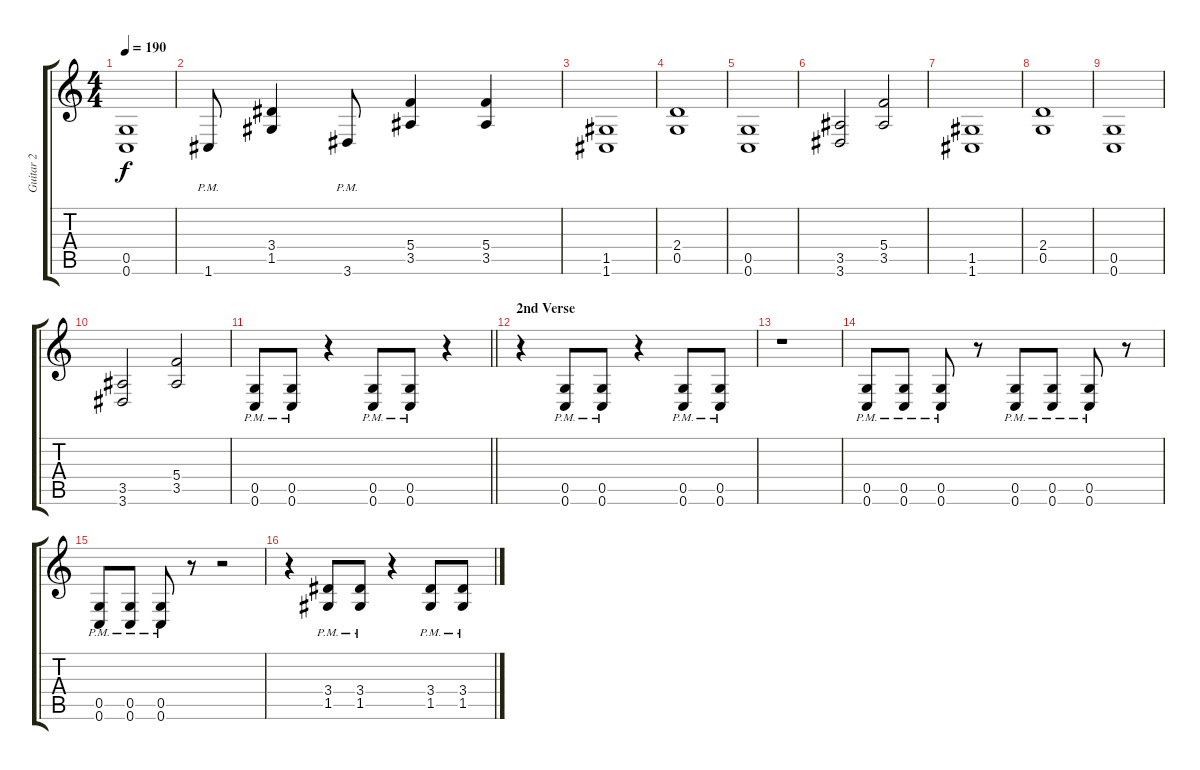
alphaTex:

\track ("Guitar 2" "Guitar 2") {instrument distortionguitar}
\staff {score tabs}
\tuning (D4 A3 F3 C3 G2 C2) {hide}
\ts (4 4)
\tempo 190
\clef g2
\ks c
(0.5 0.6).1{dy f} |
1.6{pm}.8 (3.4 1.5).4 3.6{pm}.8 (5.4 3.5).4 (5.4 3.5).4 |
(1.5 1.6).1 |
(2.4 0.5).1 |
(0.5 0.6).1 |
(3.5 3.6).2 (5.4 3.5).2 |
(1.5 1.6).1 |
(2.4 0.5).1 |
(0.5 0.6).1 |
(3.5 3.6).2 (5.4 3.5).2 |
\barLineRight lightlight
(0.5{pm} 0.6{pm}).8 (0.5{pm} 0.6{pm}).8 r.4 (0.5{pm} 0.6{pm}).8 (0.5{pm} 0.6{pm}).8 r.4 |
\section ("" "2nd Verse")
r.4 (0.5{pm} 0.6{pm}).8 (0.5{pm} 0.6{pm}).8 r.4 (0.5{pm} 0.6{pm}).8 (0.5{pm} 0.6{pm}).8 |
r.1 |
(0.5{pm} 0.6{pm}).8 (0.5{pm} 0.6{pm}).8 (0.5{pm} 0.6{pm}).8 r.8 (0.5{pm} 0.6{pm}).8 (0.5{pm} 0.6{pm}).8 (0.5{pm} 0.6{pm}).8 r.8 |
(0.5{pm} 0.6{pm}).8 (0.5{pm} 0.6{pm}).8 (0.5{pm} 0.6{pm}).8 r.8 r.2 |
r.4 (3.4{pm} 1.5{pm}).8 (3.4{pm} 1.5{pm}).8 r.4 (3.4{pm} 1.5{pm}).8 (3.4{pm} 1.5{pm}).8
